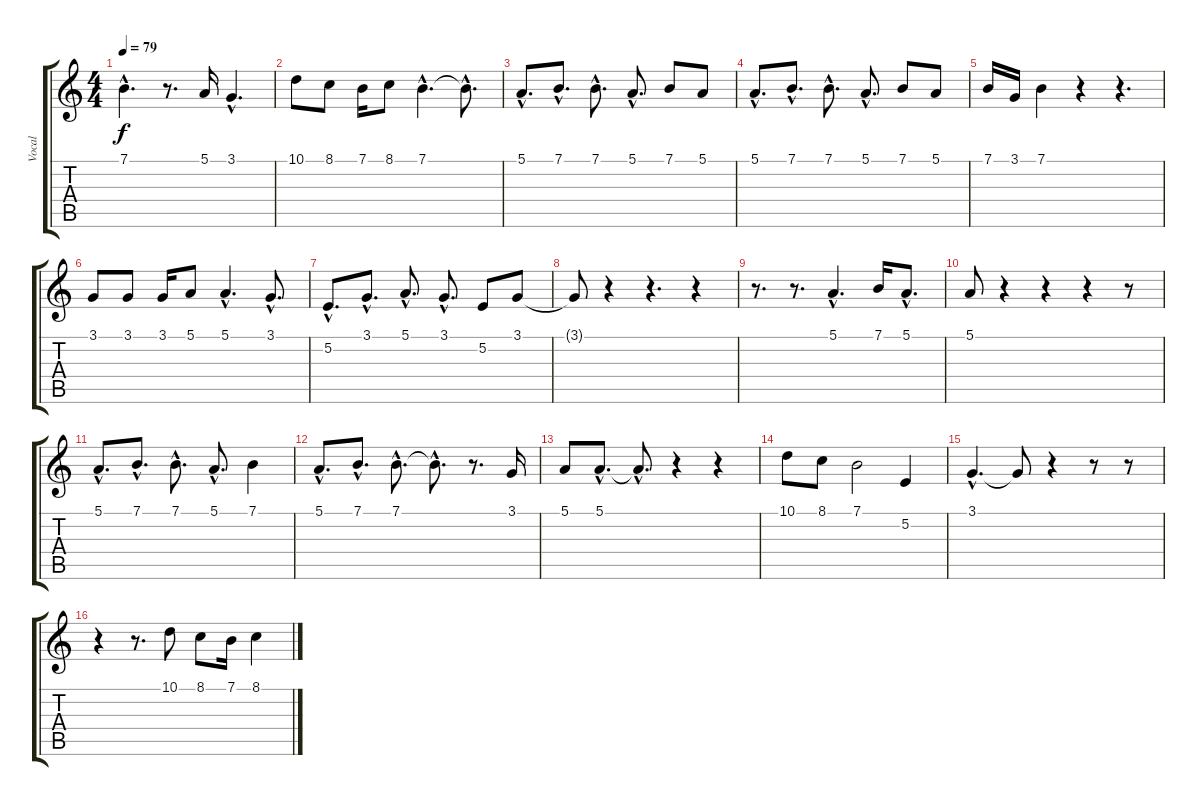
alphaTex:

\track ("Vocal" "Vocal") {instrument flute}
\staff {score tabs}
\tuning (E4 B3 G3 D3 A2 E2) {hide}
\ts (4 4)
\tempo 79
\clef g2
\ks c
7.1{hac}.4{d dy f} r.8{d} 5.1.16 3.1{hac}.4{d} |
10.1.8 8.1.8 7.1.16 8.1.8 7.1{hac}.4{d} 7.1{hac t}.8{d} |
5.1{hac}.8{d} 7.1{hac}.8{d} 7.1{hac}.8{d} 5.1{hac}.8{d} 7.1.8 5.1.8 |
5.1{hac}.8{d} 7.1{hac}.8{d} 7.1{hac}.8{d} 5.1{hac}.8{d} 7.1.8 5.1.8 |
7.1.16 3.1.16 7.1.4 r.4 r.4{d} |
3.1.8 3.1.8 3.1.16 5.1.8 5.1{hac}.4{d} 3.1{hac}.8{d} |
5.2{hac}.8{d} 3.1{hac}.8{d} 5.1{hac}.8{d} 3.1{hac}.8{d} 5.2.8 3.1.8 |
3.1{t}.8 r.4 r.4{d} r.4 |
r.8{d} r.8{d} 5.1{hac}.4{d} 7.1.16 5.1{hac}.8{d} |
5.1.8 r.4 r.4 r.4 r.8 |
5.1{hac}.8{d} 7.1{hac}.8{d} 7.1{hac}.8{d} 5.1{hac}.8{d} 7.1.4 |
5.1{hac}.8{d} 7.1{hac}.8{d} 7.1{hac}.8{d} 7.1{hac t}.8{d} r.8{d} 3.1.16 |
5.1.8 5.1{hac}.8{d} 5.1{hac t}.8{d} r.4 r.4 |
10.1.8 8.1.8 7.1.2 5.2.4 |
3.1{hac}.4{d} 3.1{t}.8 r.4 r.8 r.8 |
r.4 r.8{d} 10.1.8 8.1.8 7.1.16 8.1.4
